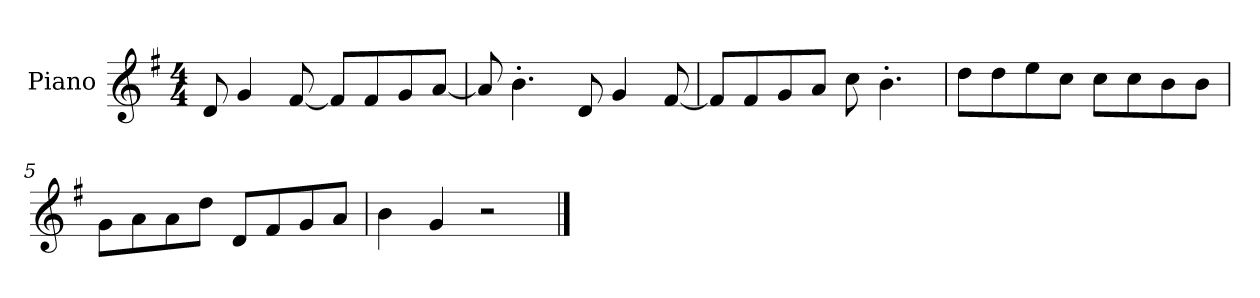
**kern
*part1
*staff1
*I"Piano
*I'P-no
*clefG2
*k[f#]
*M4/4
*MM90
=1
8d/
4g/
[8f#/
8f#/L]
8f#/
8g/
[8a/J
=2
8a/]
4.b'\
8d/
4g/
[8f#/
=3
8f#/L]
8f#/
8g/
8a/J
8cc\
4.b'\
=4
8dd\L
8dd\
8ee\
8cc\J
8cc\L
8cc\
8b\
8b\J
=5
8g\L
8a\
8a\
8dd\J
8d/L
8f#/
8g/
8a/J
!!LO:LB:g=z
=6
4b\
4g/
2r
==
*-
